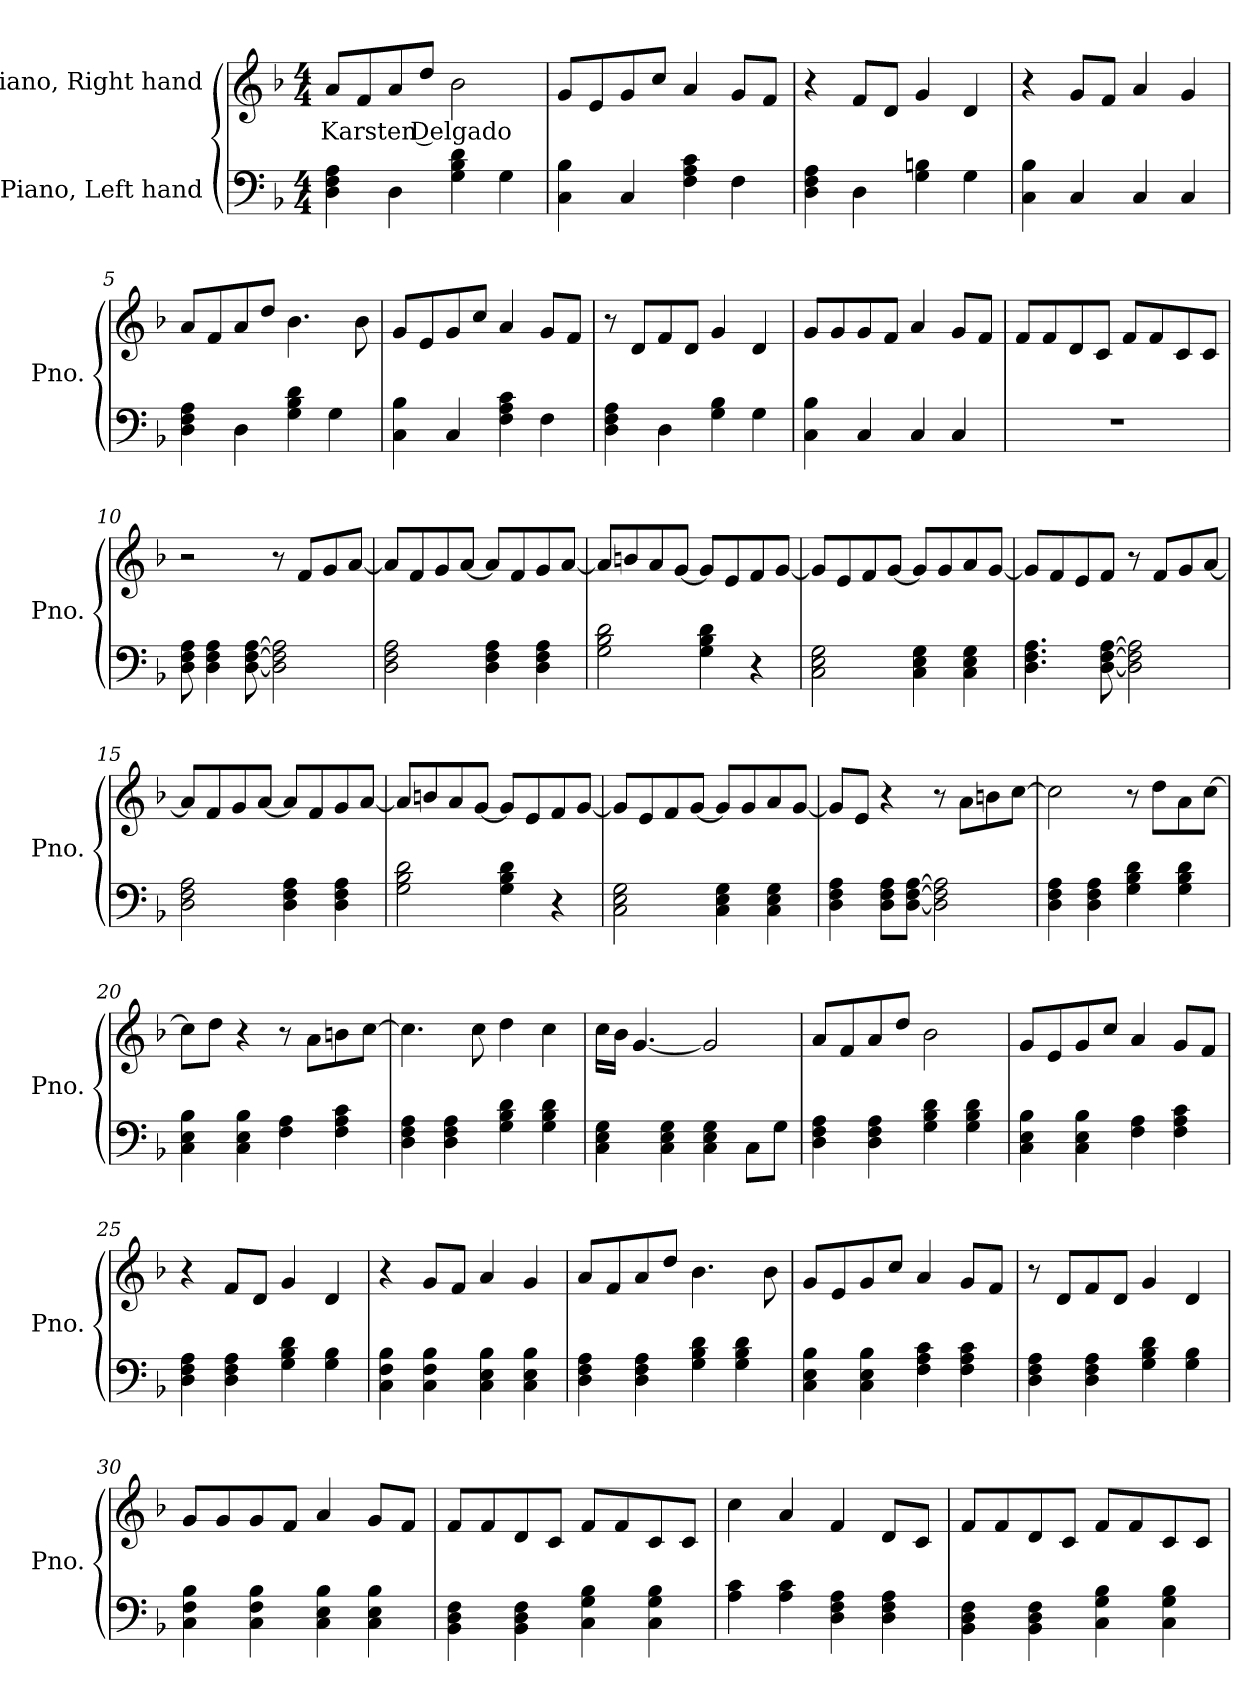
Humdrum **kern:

**kern	**kern	**text
*part2	*part1	*part1
*staff2	*staff1	*staff1
*I"Piano, Left hand	*I"Piano, Right hand	*
*I'Pno.	*I'Pno.	*
*clefF4	*clefG2	*
*k[b-]	*k[b-]	*
*M4/4	*M4/4	*
*MM120	*MM120	*
=1	=1	=1
!	!	!LO:LY:b
4D\ 4F\ 4A\	8a/L	Karsten Delgado
.	8f/	.
4D\	8a/	.
.	8dd/J	.
4G\ 4B-\ 4d\	2b-\	.
4G\	.	.
=2	=2	=2
4C\ 4B-\	8g/L	.
.	8e/	.
4C/	8g/	.
.	8cc/J	.
4F\ 4A\ 4c\	4a/	.
4F\	8g/L	.
.	8f/J	.
=3	=3	=3
4D\ 4F\ 4A\	4r	.
4D\	8f/L	.
.	8d/J	.
4G\ 4Bn\	4g/	.
4G\	4d/	.
=4	=4	=4
4C\ 4B-\	4r	.
4C/	8g/L	.
.	8f/J	.
4C/	4a/	.
4C/	4g/	.
!!LO:LB:g=z
=5	=5	=5
4D\ 4F\ 4A\	8a/L	.
.	8f/	.
4D\	8a/	.
.	8dd/J	.
4G\ 4B-\ 4d\	4.b-\	.
4G\	.	.
.	8b-\	.
=6	=6	=6
4C\ 4B-\	8g/L	.
.	8e/	.
4C/	8g/	.
.	8cc/J	.
4F\ 4A\ 4c\	4a/	.
4F\	8g/L	.
.	8f/J	.
=7	=7	=7
4D\ 4F\ 4A\	8r	.
.	8d/L	.
4D\	8f/	.
.	8d/J	.
4G\ 4B-\	4g/	.
4G\	4d/	.
=8	=8	=8
4C\ 4B-\	8g/L	.
.	8g/	.
4C/	8g/	.
.	8f/J	.
4C/	4a/	.
4C/	8g/L	.
.	8f/J	.
=9	=9	=9
1r	8f/L	.
.	8f/	.
.	8d/	.
.	8c/J	.
.	8f/L	.
.	8f/	.
.	8c/	.
.	8c/J	.
!!LO:LB:g=z
=10	=10	=10
8D\ 8F\ 8A\	2r	.
4D\ 4F\ 4A\	.	.
[8D\ [8F\ [8A\	.	.
2D\] 2F\] 2A\]	8r	.
.	8f/L	.
.	8g/	.
.	[8a/J	.
=11	=11	=11
2D\ 2F\ 2A\	8a/L]	.
.	8f/	.
.	8g/	.
.	[8a/J	.
4D\ 4F\ 4A\	8a/L]	.
.	8f/	.
4D\ 4F\ 4A\	8g/	.
.	[8a/J	.
=12	=12	=12
2G\ 2B-\ 2d\	8a/L]	.
.	8bn/	.
.	8a/	.
.	[8g/J	.
4G\ 4B-\ 4d\	8g/L]	.
.	8e/	.
4r	8f/	.
.	[8g/J	.
=13	=13	=13
2C\ 2E\ 2G\	8g/L]	.
.	8e/	.
.	8f/	.
.	[8g/J	.
4C\ 4E\ 4G\	8g/L]	.
.	8g/	.
4C\ 4E\ 4G\	8a/	.
.	[8g/J	.
=14	=14	=14
4.D\ 4.F\ 4.A\	8g/L]	.
.	8f/	.
.	8e/	.
[8D\ [8F\ [8A\	8f/J	.
2D\] 2F\] 2A\]	8r	.
.	8f/L	.
.	8g/	.
.	[8a/J	.
!!LO:LB:g=z
=15	=15	=15
2D\ 2F\ 2A\	8a/L]	.
.	8f/	.
.	8g/	.
.	[8a/J	.
4D\ 4F\ 4A\	8a/L]	.
.	8f/	.
4D\ 4F\ 4A\	8g/	.
.	[8a/J	.
=16	=16	=16
2G\ 2B-\ 2d\	8a/L]	.
.	8bn/	.
.	8a/	.
.	[8g/J	.
4G\ 4B-\ 4d\	8g/L]	.
.	8e/	.
4r	8f/	.
.	[8g/J	.
=17	=17	=17
2C\ 2E\ 2G\	8g/L]	.
.	8e/	.
.	8f/	.
.	[8g/J	.
4C\ 4E\ 4G\	8g/L]	.
.	8g/	.
4C\ 4E\ 4G\	8a/	.
.	[8g/J	.
=18	=18	=18
4D\ 4F\ 4A\	8g/L]	.
.	8e/J	.
8D\ 8F\ 8A\L	4r	.
[8D\ [8F\ [8A\J	.	.
2D\] 2F\] 2A\]	8r	.
.	8a\L	.
.	8bn\	.
.	[8cc\J	.
=19	=19	=19
4D\ 4F\ 4A\	2cc\]	.
4D\ 4F\ 4A\	.	.
4G\ 4B-\ 4d\	8r	.
.	8dd\L	.
4G\ 4B-\ 4d\	8a\	.
.	[8cc\J	.
!!LO:LB:g=z
=20	=20	=20
4C\ 4E\ 4B-\	8cc\L]	.
.	8dd\J	.
4C\ 4E\ 4B-\	4r	.
4F\ 4A\	8r	.
.	8a\L	.
4F\ 4A\ 4c\	8bn\	.
.	[8cc\J	.
=21	=21	=21
4D\ 4F\ 4A\	4.cc\]	.
4D\ 4F\ 4A\	.	.
.	8cc\	.
4G\ 4B-\ 4d\	4dd\	.
4G\ 4B-\ 4d\	4cc\	.
=22	=22	=22
4C\ 4E\ 4G\	16cc\LL	.
.	16b-\JJ	.
.	[4.g/	.
4C\ 4E\ 4G\	.	.
4C\ 4E\ 4G\	2g/]	.
8C\L	.	.
8G\J	.	.
=23	=23	=23
4D\ 4F\ 4A\	8a/L	.
.	8f/	.
4D\ 4F\ 4A\	8a/	.
.	8dd/J	.
4G\ 4B-\ 4d\	2b-\	.
4G\ 4B-\ 4d\	.	.
=24	=24	=24
4C\ 4E\ 4B-\	8g/L	.
.	8e/	.
4C\ 4E\ 4B-\	8g/	.
.	8cc/J	.
4F\ 4A\	4a/	.
4F\ 4A\ 4c\	8g/L	.
.	8f/J	.
=25	=25	=25
4D\ 4F\ 4A\	4r	.
4D\ 4F\ 4A\	8f/L	.
.	8d/J	.
4G\ 4B-\ 4d\	4g/	.
4G\ 4B-\	4d/	.
!!LO:LB:g=z
=26	=26	=26
4C\ 4F\ 4B-\	4r	.
4C\ 4F\ 4B-\	8g/L	.
.	8f/J	.
4C\ 4E\ 4B-\	4a/	.
4C\ 4E\ 4B-\	4g/	.
=27	=27	=27
4D\ 4F\ 4A\	8a/L	.
.	8f/	.
4D\ 4F\ 4A\	8a/	.
.	8dd/J	.
4G\ 4B-\ 4d\	4.b-\	.
4G\ 4B-\ 4d\	.	.
.	8b-\	.
=28	=28	=28
4C\ 4E\ 4B-\	8g/L	.
.	8e/	.
4C\ 4E\ 4B-\	8g/	.
.	8cc/J	.
4F\ 4A\ 4c\	4a/	.
4F\ 4A\ 4c\	8g/L	.
.	8f/J	.
=29	=29	=29
4D\ 4F\ 4A\	8r	.
.	8d/L	.
4D\ 4F\ 4A\	8f/	.
.	8d/J	.
4G\ 4B-\ 4d\	4g/	.
4G\ 4B-\	4d/	.
=30	=30	=30
4C\ 4F\ 4B-\	8g/L	.
.	8g/	.
4C\ 4F\ 4B-\	8g/	.
.	8f/J	.
4C\ 4E\ 4B-\	4a/	.
4C\ 4E\ 4B-\	8g/L	.
.	8f/J	.
!!LO:PB:g=z
=31	=31	=31
4BB-\ 4D\ 4F\	8f/L	.
.	8f/	.
4BB-\ 4D\ 4F\	8d/	.
.	8c/J	.
4C\ 4G\ 4B-\	8f/L	.
.	8f/	.
4C\ 4G\ 4B-\	8c/	.
.	8c/J	.
=32	=32	=32
4A\ 4c\	4cc\	.
4A\ 4c\	4a/	.
4D\ 4F\ 4A\	4f/	.
4D\ 4F\ 4A\	8d/L	.
.	8c/J	.
=33	=33	=33
4BB-\ 4D\ 4F\	8f/L	.
.	8f/	.
4BB-\ 4D\ 4F\	8d/	.
.	8c/J	.
4C\ 4G\ 4B-\	8f/L	.
.	8f/	.
4C\ 4G\ 4B-\	8c/	.
.	8c/J	.
=	=	=
*-	*-	*-
